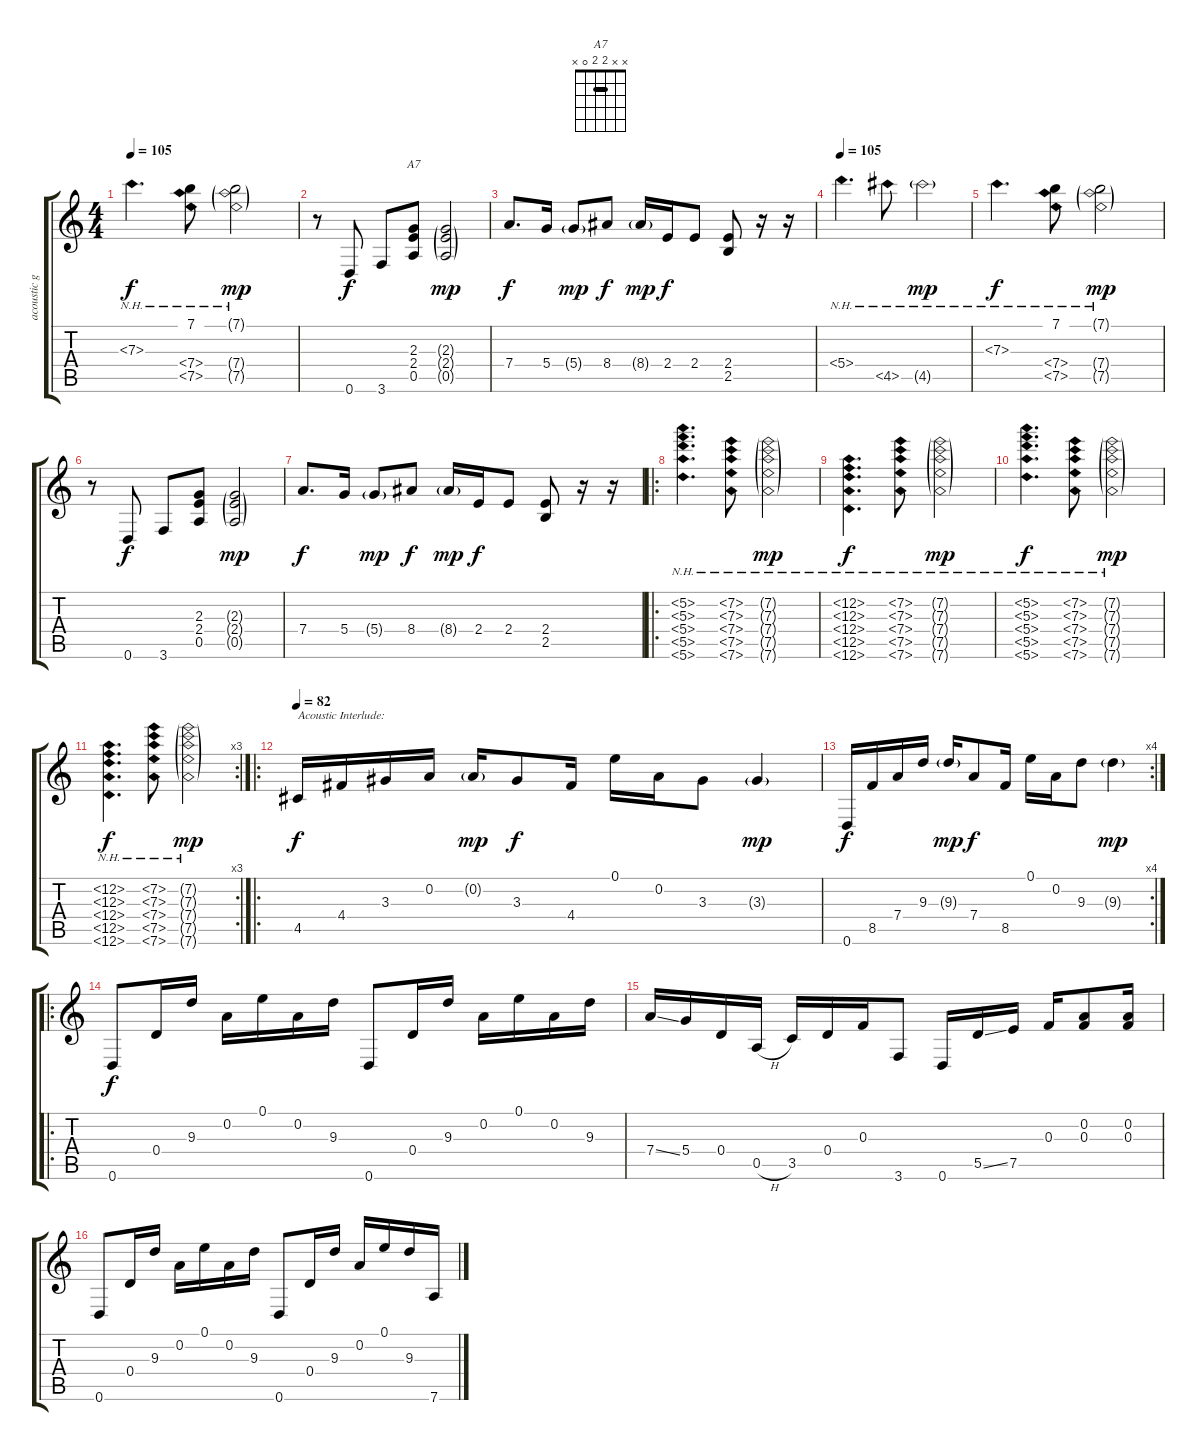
\track ("acoustic guitar" "acoustic g") {instrument acousticguitarsteel}
\staff {score tabs}
\tuning (E4 A3 F3 D3 A2 D2) {hide}
\chord ("A7" x x 2 2 0 x) {barre 2}
\ts (4 4)
\tempo 105
\clef g2
\ks c
7.3{nh}.4{d dy f} (7.1 7.4{nh} 7.5{nh}).8 (7.1{g} 7.4{nh g} 7.5{nh g}).2{dy mp} |
r.8 0.6.8{dy f} 3.6.8 (2.3 2.4 0.5).8{ch "A7"} (2.3{g} 2.4{g} 0.5{g}).2{dy mp} |
7.4.8{d dy f} 5.4.16 5.4{g}.8{dy mp} 8.4.8{dy f} 8.4{g}.16{dy mp} 2.4.16{dy f} 2.4.8 (2.4 2.5).8 r.16 r.16 |
\tempo 105
5.4{nh}.4{d} 4.5{nh}.8 4.5{nh g}.2{dy mp} |
7.3{nh}.4{d dy f} (7.1 7.4{nh} 7.5{nh}).8 (7.1{g} 7.4{nh g} 7.5{nh g}).2{dy mp} |
r.8 0.6.8{dy f} 3.6.8 (2.3 2.4 0.5).8 (2.3{g} 2.4{g} 0.5{g}).2{dy mp} |
7.4.8{d dy f} 5.4.16 5.4{g}.8{dy mp} 8.4.8{dy f} 8.4{g}.16{dy mp} 2.4.16{dy f} 2.4.8 (2.4 2.5).8 r.16 r.16 |
\ro
(5.2{nh} 5.3{nh} 5.4{nh} 5.5{nh} 5.6{nh}).4{d} (7.2{nh} 7.3{nh} 7.4{nh} 7.5{nh} 7.6{nh}).8 (7.2{nh g} 7.3{nh g} 7.4{nh g} 7.5{nh g} 7.6{nh g}).2{dy mp} |
(12.2{nh} 12.3{nh} 12.4{nh} 12.5{nh} 12.6{nh}).4{d dy f} (7.2{nh} 7.3{nh} 7.4{nh} 7.5{nh} 7.6{nh}).8 (7.2{nh g} 7.3{nh g} 7.4{nh g} 7.5{nh g} 7.6{nh g}).2{dy mp} |
(5.2{nh} 5.3{nh} 5.4{nh} 5.5{nh} 5.6{nh}).4{d dy f} (7.2{nh} 7.3{nh} 7.4{nh} 7.5{nh} 7.6{nh}).8 (7.2{nh g} 7.3{nh g} 7.4{nh g} 7.5{nh g} 7.6{nh g}).2{dy mp} |
\rc 3
(12.2{nh} 12.3{nh} 12.4{nh} 12.5{nh} 12.6{nh}).4{d dy f} (7.2{nh} 7.3{nh} 7.4{nh} 7.5{nh} 7.6{nh}).8 (7.2{nh g} 7.3{nh g} 7.4{nh g} 7.5{nh g} 7.6{nh g}).2{dy mp} |
\ro
\tempo 82
4.5.16{txt "Acoustic Interlude:" dy f} 4.4.16 3.3.16 0.2.16 0.2{g}.16{dy mp} 3.3.8{dy f} 4.4.16 0.1.16 0.2.16 3.3.8 3.3{g}.4{dy mp} |
\rc 4
0.6.16{dy f} 8.5.16 7.4.16 9.3.16 9.3{g}.16{dy mp} 7.4.8{dy f} 8.5.16 0.1.16 0.2.16 9.3.8 9.3{g}.4{dy mp} |
\ro
0.6.8{dy f} 0.4.16 9.3.16 0.2.16 0.1.16 0.2.16 9.3.16 0.6.8 0.4.16 9.3.16 0.2.16 0.1.16 0.2.16 9.3.16 |
7.4{ss}.16 5.4.16 0.4.16 0.5{h}.16 3.5.16 0.4.16 0.3.16 3.6.8 0.6.16 5.5{ss}.16 7.5.16 0.3.16 (0.2 0.3).8 (0.2 0.3).16 |
0.6.8 0.4.16 9.3.16 0.2.16 0.1.16 0.2.16 9.3.16 0.6.8 0.4.16 9.3.16 0.2.16 0.1.16 9.3.16 7.6.16
